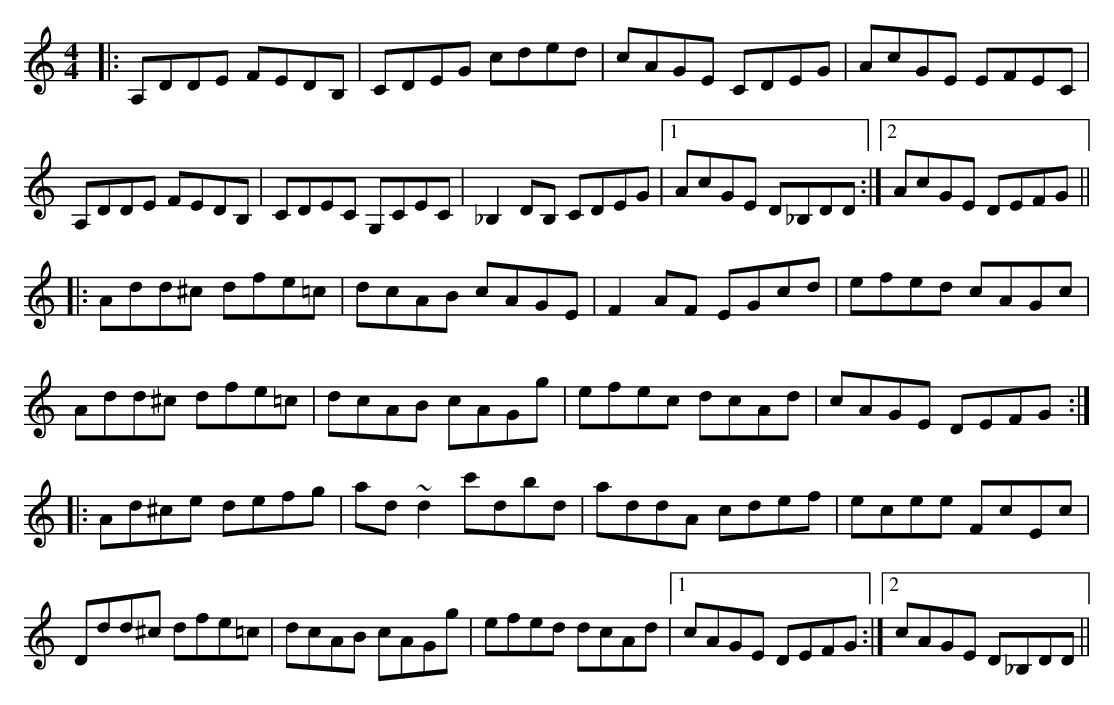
X:1
M:4/4
K:Ddor
|:A,DDE FEDB,|CDEG cded|cAGE CDEG|AcGE EFEC|
A,DDE FEDB,|CDEC G,CEC|_B,2DB, CDEG|1 AcGE D_B,DD:|2 AcGE DEFG||
|:Add^c dfe=c|dcAB cAGE|F2AF EGcd|efed cAGc|
Add^c dfe=c|dcAB cAGg|efec dcAd|cAGE DEFG:|
|:Ad^ce defg|ad~d2 c'dbd|addA cdef|ecee FcEc|
Ddd^c dfe=c|dcAB cAGg|efed dcAd|1 cAGE DEFG:|2 cAGE D_B,DD||
